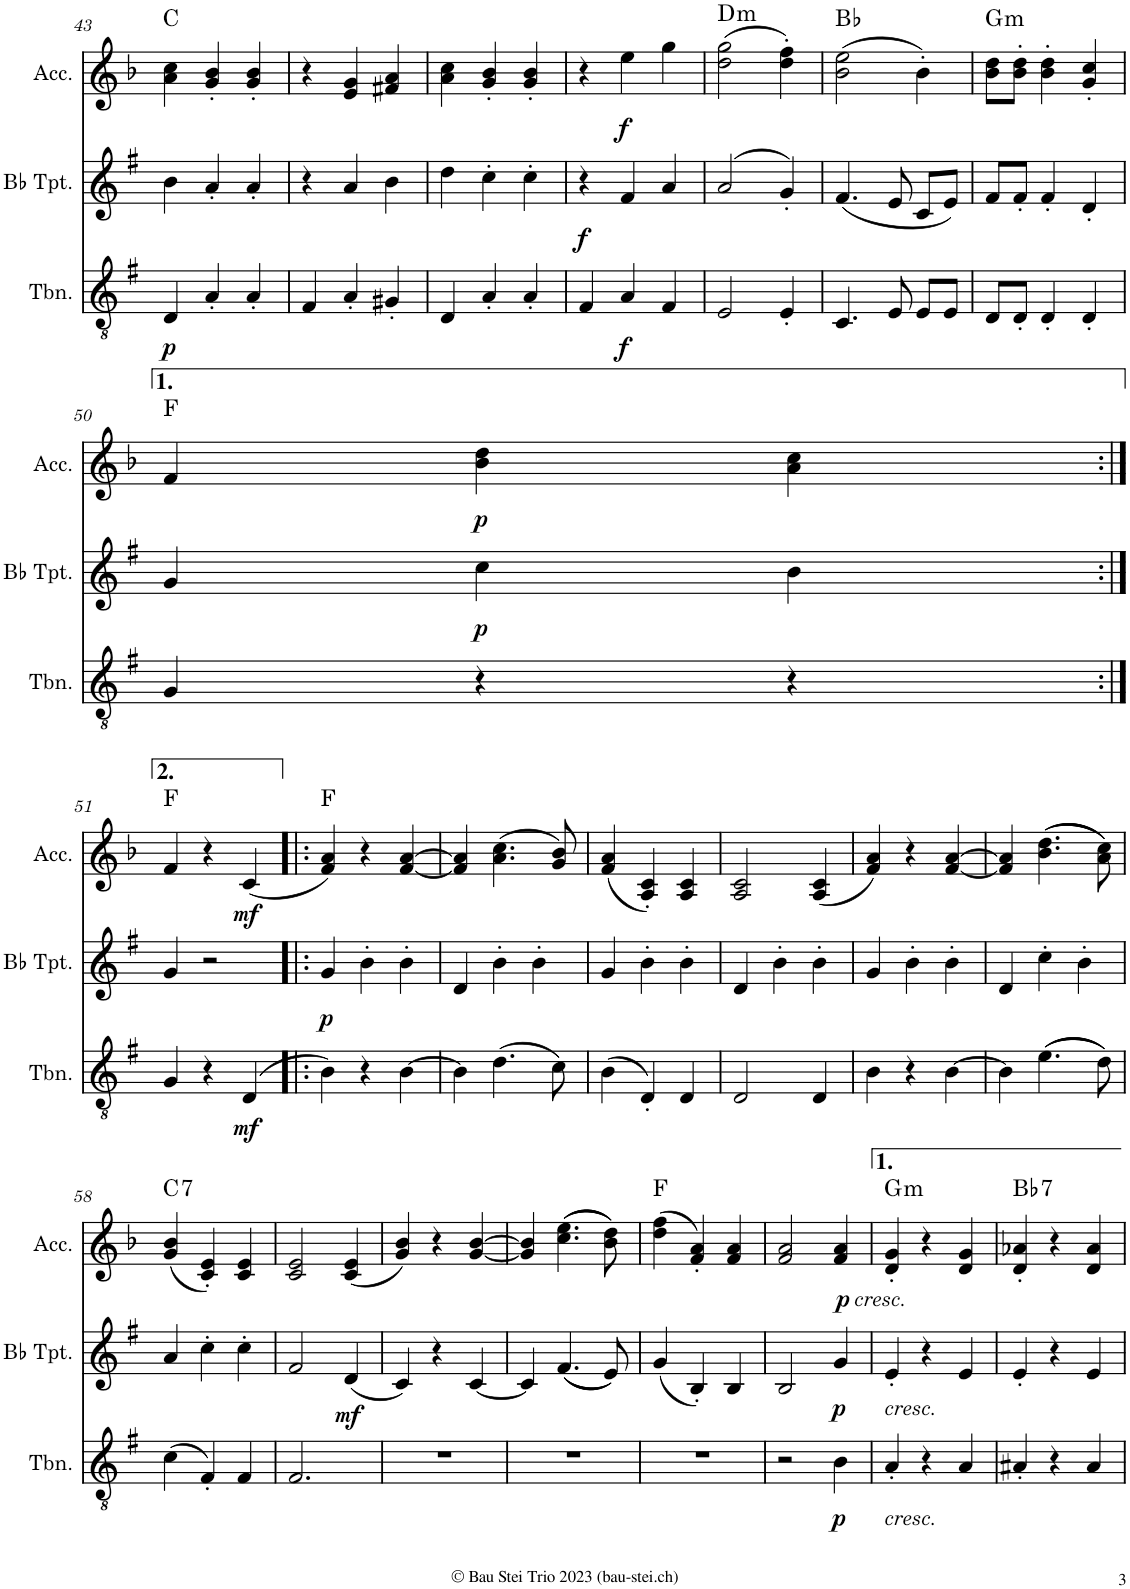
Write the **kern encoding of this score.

**kern	**dynam	**kern	**dynam	**kern	**dynam	**harte
*part3	*part3	*part2	*part2	*part1	*part1	*part1
*staff3	*staff3	*staff2	*staff2	*staff1	*staff1	*
*I"Trombone	*	*I"Bb Trumpet	*	*I"Accordion	*	*
*I'Tbn.	*	*I'Bb Tpt.	*	*I'Acc.	*	*
!!LO:PB:g=z
*clefGv2	*	*clefG2	*	*clefG2	*	*
*Trd1c2	*	*Trd1c2	*	*	*	*
*k[f#]	*	*k[f#]	*	*k[b-]	*	*
*M3/4	*	*M3/4	*	*M3/4	*	*
=43	=43	=43	=43	=43	=43	=43
!	!LO:DY:b	!	!	!	!	!
4D/	p	4b\	.	4a\ 4cc\	.	C:maj
4A'/	.	4a'/	.	4g/' 4b-/'	.	.
4A'/	.	4a'/	.	4g/' 4b-/'	.	.
=44	=44	=44	=44	=44	=44	=44
4F#/	.	4r	.	4r	.	.
4A'/	.	4a/	.	4e/ 4g/	.	.
4G#X'/	.	4b\	.	4f#X/ 4a/	.	.
=45	=45	=45	=45	=45	=45	=45
4D/	.	4dd\	.	4a\ 4cc\	.	.
4A'/	.	4cc'\	.	4g/' 4b-/'	.	.
4A'/	.	4cc'\	.	4g/' 4b-/'	.	.
=46	=46	=46	=46	=46	=46	=46
!	!	!	!LO:DY:b	!	!	!
4F#/	.	4r	f	4r	.	.
!	!LO:DY:b	!	!	!	!LO:DY:b	!
4A/	f	4f#/	.	4ee\	f	.
4F#/	.	4a/	.	4gg\	.	.
=47	=47	=47	=47	=47	=47	=47
!	!	!	!	!	!	!LO:H:kt=m
2E/	.	(>2a/	.	(>2dd\ 2gg\	.	D:min
4E'/	.	4g'/)	.	4dd\' 4ff\')	.	.
=48	=48	=48	=48	=48	=48	=48
4.C/	.	(4.f#/	.	(2b-\ 2ee\	.	Bb:maj
8E/	.	8e/	.	.	.	.
8E/L	.	8c/L	.	4b-'\)	.	.
8E/J	.	8e/J)	.	.	.	.
=49	=49	=49	=49	=49	=49	=49
!	!	!	!	!	!	!LO:H:kt=m
8D/L	.	8f#/L	.	8b-\ 8dd\L	.	G:min
8D'/J	.	8f#'/J	.	8b-\' 8dd\'J	.	.
4D'/	.	4f#'/	.	4b-\' 4dd\'	.	.
4D'/	.	4d'/	.	4g/' 4cc/'	.	.
!!LO:LB:g=z
=50	=50	=50	=50	=50	=50	=50
4G/	.	4g/	.	4f/	.	F:maj
!	!	!	!LO:DY:b	!	!LO:DY:b	!
4r	.	4cc\	p	4b-\ 4dd\	p	.
4r	.	4b\	.	4a\ 4cc\	.	.
!!LO:LB:g=z
=51:|!	=51:|!	=51:|!	=51:|!	=51:|!	=51:|!	=51:|!
4G/	.	4g/	.	4f/	.	F:maj
4r	.	2r	.	4r	.	.
!	!LO:DY:b	!	!	!	!LO:DY:b	!
(4D/	mf	.	.	(4c/	mf	.
=52!|:	=52!|:	=52!|:	=52!|:	=52!|:	=52!|:	=52!|:
!	!	!	!LO:DY:b	!	!	!
4B\)	.	4g/	p	4f/ 4a/)	.	F:maj
4r	.	4b'\	.	4r	.	.
[4B\	.	4b'\	.	[4f/ [4a/	.	.
=53	=53	=53	=53	=53	=53	=53
4B\]	.	4d/	.	4f/] 4a/]	.	.
(4.d\	.	4b'\	.	(4.a\ 4.cc\	.	.
.	.	4b'\	.	.	.	.
8c\)	.	.	.	8g/ 8b-/)	.	.
=54	=54	=54	=54	=54	=54	=54
(4B\	.	4g/	.	(4f/ 4a/	.	.
4D'/)	.	4b'\	.	4A/' 4c/')	.	.
4D/	.	4b'\	.	4A/ 4c/	.	.
=55	=55	=55	=55	=55	=55	=55
2D/	.	4d/	.	2A/ 2c/	.	.
.	.	4b'\	.	.	.	.
4D/	.	4b'\	.	(4A/ 4c/	.	.
=56	=56	=56	=56	=56	=56	=56
4B\	.	4g/	.	4f/ 4a/)	.	.
4r	.	4b'\	.	4r	.	.
[4B\	.	4b'\	.	[4f/ [4a/	.	.
=57	=57	=57	=57	=57	=57	=57
4B\]	.	4d/	.	4f/] 4a/]	.	.
((4.e\	.	4cc'\	.	((4.b-\ 4.dd\	.	.
.	.	4b'\	.	.	.	.
8d\))	.	.	.	8a\ 8cc\))	.	.
!!LO:LB:g=z
=58	=58	=58	=58	=58	=58	=58
!	!	!	!	!	!	!LO:H:kt=7
(4c\	.	4a/	.	(4g/ 4b-/	.	C:7
4F#'/)	.	4cc'\	.	4c/' 4e/')	.	.
4F#/	.	4cc'\	.	4c/ 4e/	.	.
=59	=59	=59	=59	=59	=59	=59
2.F#/	.	2f#/	.	2c/ 2e/	.	.
!	!	!	!LO:DY:b	!	!	!
.	.	(4d/	mf	(4c/ 4e/	.	.
=60	=60	=60	=60	=60	=60	=60
2.r	.	4c/)	.	4g/ 4b-/)	.	.
.	.	4r	.	4r	.	.
.	.	[4c/	.	[4g/ [4b-/	.	.
=61	=61	=61	=61	=61	=61	=61
2.r	.	4c/]	.	4g/] 4b-/]	.	.
.	.	((4.f#/	.	((4.cc\ 4.ee\	.	.
.	.	8e/))	.	8b-\ 8dd\))	.	.
=62	=62	=62	=62	=62	=62	=62
2.r	.	(4g/	.	(4dd\ 4ff\	.	F:maj
.	.	4B'/)	.	4f/' 4a/')	.	.
.	.	4B/	.	4f/ 4a/	.	.
=63	=63	=63	=63	=63	=63	=63
2r	.	2B/	.	2f/ 2a/	.	.
!	!	!	!	!LO:TX:b:i:t=cresc.	!	!
!	!LO:DY:b	!	!LO:DY:b	!	!LO:DY:b	!
4B\	p	4g/	p	4f/ 4a/	p	.
=64	=64	=64	=64	=64	=64	=64
!	!	!LO:TX:b:i:t=cresc.	!	!	!	!
!LO:TX:b:i:t=cresc.	!	!	!	!	!	!LO:H:kt=m
4A'/	.	4e'/	.	4d/' 4g/'	.	G:min
4r	.	4r	.	4r	.	.
4A/	.	4e/	.	4d/ 4g/	.	.
=65	=65	=65	=65	=65	=65	=65
!	!	!	!	!	!	!LO:H:kt=7
4A#X'/	.	4e'/	.	4d/' 4a-X/'	.	Bb:7
4r	.	4r	.	4r	.	.
4A#/	.	4e/	.	4d/ 4a-/	.	.
=	=	=	=	=	=	=
*-	*-	*-	*-	*-	*-	*-
